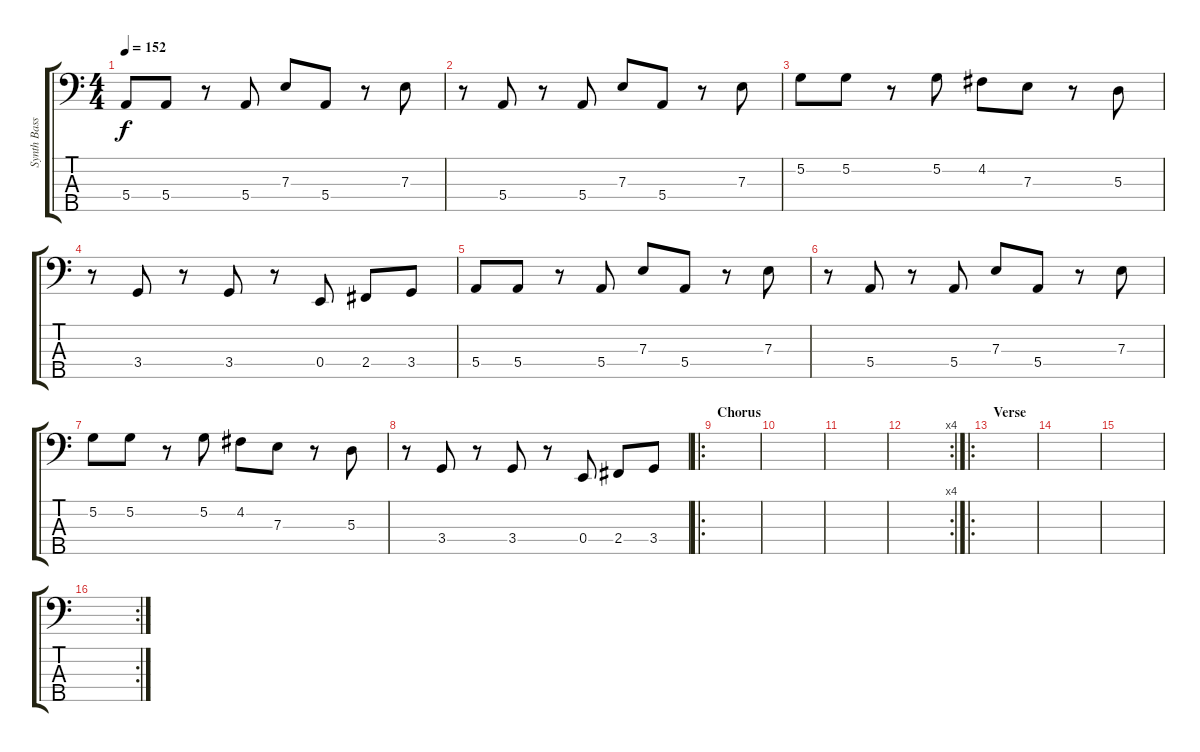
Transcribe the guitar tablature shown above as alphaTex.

\track ("Synth Bass" "Synth Bass") {instrument synthbass2}
\staff {score tabs}
\tuning (G2 D2 A1 E1 B0) {hide}
\ts (4 4)
\tempo 152
\clef f4
\ks c
5.4.8{dy f instrument synthbass2} 5.4.8 r.8 5.4.8 7.3.8 5.4.8 r.8 7.3.8 |
r.8 5.4.8 r.8 5.4.8 7.3.8 5.4.8 r.8 7.3.8 |
5.2.8 5.2.8 r.8 5.2.8 4.2.8 7.3.8 r.8 5.3.8 |
r.8 3.4.8 r.8 3.4.8 r.8 0.4.8 2.4.8 3.4.8 |
5.4.8 5.4.8 r.8 5.4.8 7.3.8 5.4.8 r.8 7.3.8 |
r.8 5.4.8 r.8 5.4.8 7.3.8 5.4.8 r.8 7.3.8 |
5.2.8 5.2.8 r.8 5.2.8 4.2.8 7.3.8 r.8 5.3.8 |
r.8 3.4.8 r.8 3.4.8 r.8 0.4.8 2.4.8 3.4.8 |
\ro
\section ("" "Chorus")
|
|
|
\rc 4
|
\ro
\section ("" "Verse")
|
|
|
\rc 2
